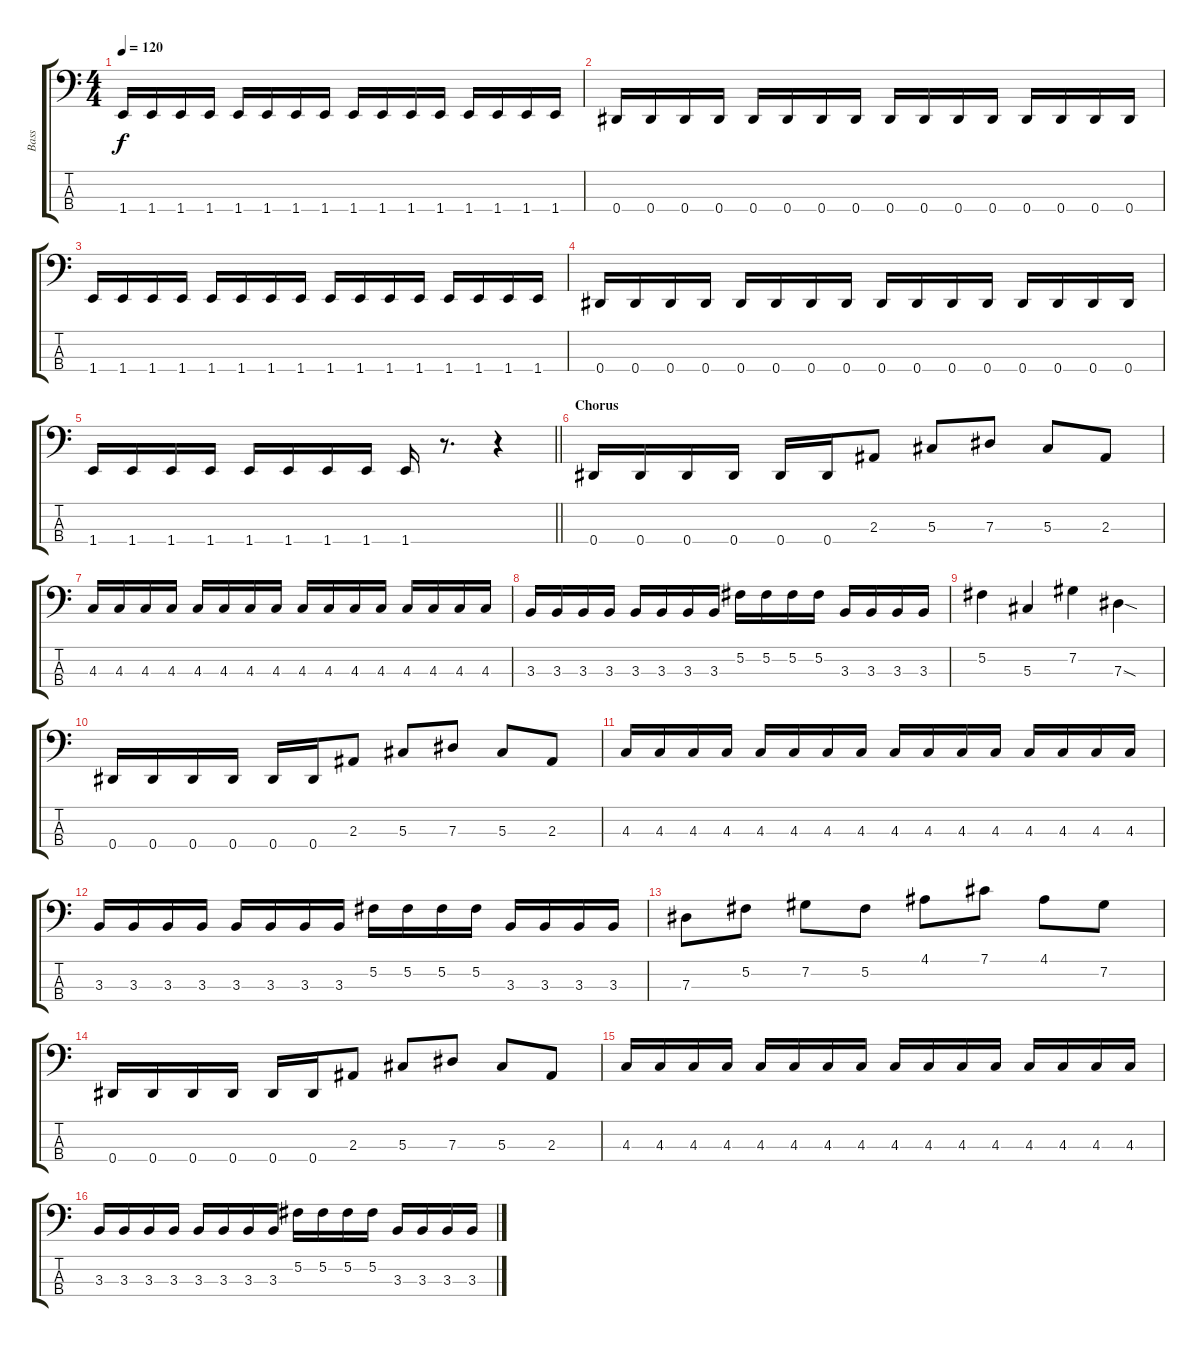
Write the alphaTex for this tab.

\track ("Bass" "Bass") {instrument electricbassfinger}
\staff {score tabs}
\tuning (Gb2 Db2 Ab1 Eb1) {hide}
\ts (4 4)
\tempo 120
\clef f4
\ks c
1.4.16{dy f} 1.4.16 1.4.16 1.4.16 1.4.16 1.4.16 1.4.16 1.4.16 1.4.16 1.4.16 1.4.16 1.4.16 1.4.16 1.4.16 1.4.16 1.4.16 |
0.4.16 0.4.16 0.4.16 0.4.16 0.4.16 0.4.16 0.4.16 0.4.16 0.4.16 0.4.16 0.4.16 0.4.16 0.4.16 0.4.16 0.4.16 0.4.16 |
1.4.16 1.4.16 1.4.16 1.4.16 1.4.16 1.4.16 1.4.16 1.4.16 1.4.16 1.4.16 1.4.16 1.4.16 1.4.16 1.4.16 1.4.16 1.4.16 |
0.4.16 0.4.16 0.4.16 0.4.16 0.4.16 0.4.16 0.4.16 0.4.16 0.4.16 0.4.16 0.4.16 0.4.16 0.4.16 0.4.16 0.4.16 0.4.16 |
\barLineRight lightlight
1.4.16 1.4.16 1.4.16 1.4.16 1.4.16 1.4.16 1.4.16 1.4.16 1.4.16 r.8{d} r.4 |
\section ("" "Chorus")
0.4.16 0.4.16 0.4.16 0.4.16 0.4.16 0.4.16 2.3.8 5.3.8 7.3.8 5.3.8 2.3.8 |
4.3.16 4.3.16 4.3.16 4.3.16 4.3.16 4.3.16 4.3.16 4.3.16 4.3.16 4.3.16 4.3.16 4.3.16 4.3.16 4.3.16 4.3.16 4.3.16 |
3.3.16 3.3.16 3.3.16 3.3.16 3.3.16 3.3.16 3.3.16 3.3.16 5.2.16 5.2.16 5.2.16 5.2.16 3.3.16 3.3.16 3.3.16 3.3.16 |
5.2.4 5.3.4 7.2.4 7.3{sod}.4 |
0.4.16 0.4.16 0.4.16 0.4.16 0.4.16 0.4.16 2.3.8 5.3.8 7.3.8 5.3.8 2.3.8 |
4.3.16 4.3.16 4.3.16 4.3.16 4.3.16 4.3.16 4.3.16 4.3.16 4.3.16 4.3.16 4.3.16 4.3.16 4.3.16 4.3.16 4.3.16 4.3.16 |
3.3.16 3.3.16 3.3.16 3.3.16 3.3.16 3.3.16 3.3.16 3.3.16 5.2.16 5.2.16 5.2.16 5.2.16 3.3.16 3.3.16 3.3.16 3.3.16 |
7.3.8 5.2.8 7.2.8 5.2.8 4.1.8 7.1.8 4.1.8 7.2.8 |
0.4.16 0.4.16 0.4.16 0.4.16 0.4.16 0.4.16 2.3.8 5.3.8 7.3.8 5.3.8 2.3.8 |
4.3.16 4.3.16 4.3.16 4.3.16 4.3.16 4.3.16 4.3.16 4.3.16 4.3.16 4.3.16 4.3.16 4.3.16 4.3.16 4.3.16 4.3.16 4.3.16 |
3.3.16 3.3.16 3.3.16 3.3.16 3.3.16 3.3.16 3.3.16 3.3.16 5.2.16 5.2.16 5.2.16 5.2.16 3.3.16 3.3.16 3.3.16 3.3.16
